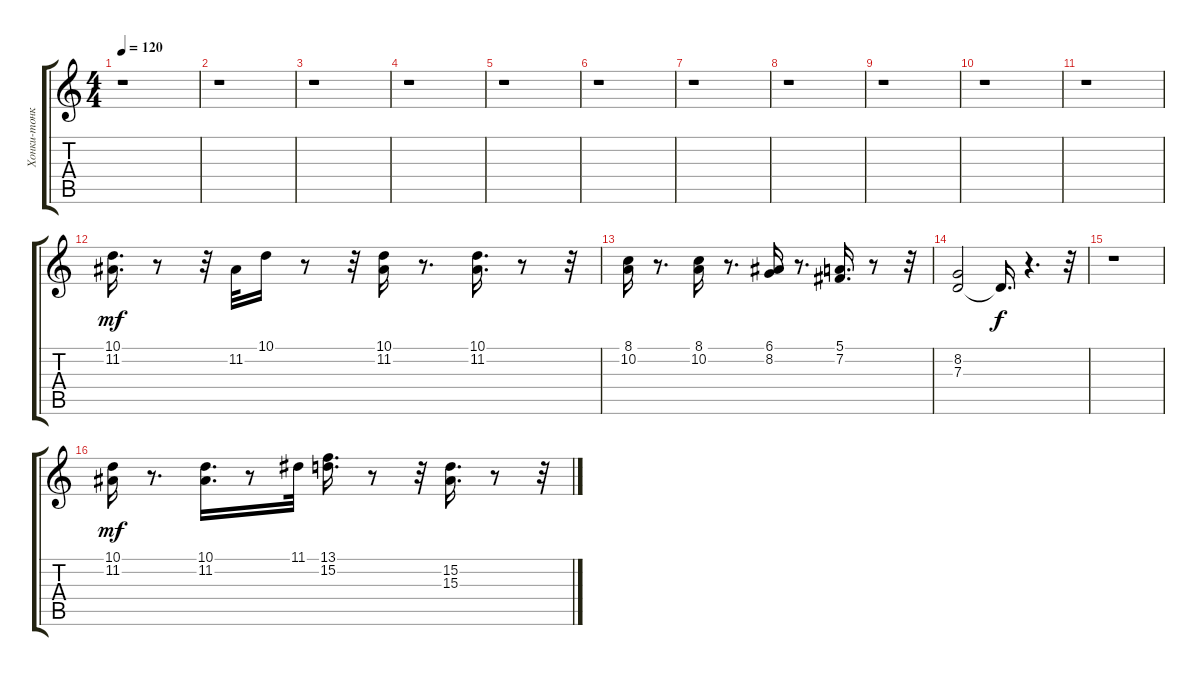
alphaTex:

\track ("Хонки-тонк Фортепиано" "Хонки-тонк") {instrument honkytonkpiano}
\staff {score tabs}
\tuning (E4 B3 G3 D3 A2 E2) {hide}
\ts (4 4)
\tempo 120
\clef g2
\ks c
r.1{dy mf} |
r.1 |
r.1 |
r.1 |
r.1 |
r.1 |
r.1 |
r.1 |
r.1 |
r.1 |
r.1 |
(10.1 11.2).16{d} r.8 r.32 11.2.32 10.1.16 r.8 r.32 (10.1 11.2).16 r.8{d} (10.1 11.2).16{d} r.8 r.32 |
(8.1 10.2).16 r.8{d} (8.1 10.2).16 r.8{d} (6.1 8.2).16 r.8{d} (5.1 7.2).16{d} r.8 r.32 |
(8.2 7.3).2 7.3{t}.16{d dy f} r.4{d} r.32 |
r.1 |
(10.1 11.2).16{dy mf} r.8{d} (10.1 11.2).16{d} r.8 11.1.32 (13.1 15.2).16{d} r.8 r.32 (15.2 15.3).16{d} r.8 r.32
